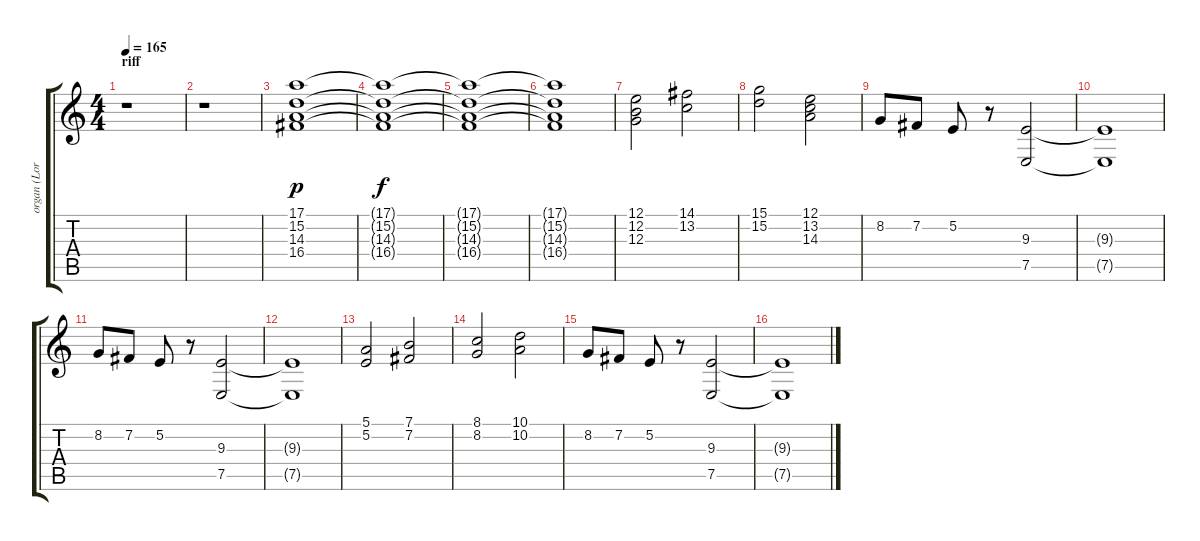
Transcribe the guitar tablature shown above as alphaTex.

\track ("organ (Lord)" "organ (Lor") {instrument rockorgan}
\staff {score tabs}
\tuning (E4 B3 G3 D3 A2 E2) {hide}
\ts (4 4)
\section ("" "riff")
\tempo 165
\clef g2
\ks c
r.1{dy p instrument rockorgan} |
r.1 |
(17.1 15.2 14.3 16.4).1 |
(17.1{t} 15.2{t} 14.3{t} 16.4{t}).1{dy f volume 9} |
(17.1{t} 15.2{t} 14.3{t} 16.4{t}).1{volume 5} |
(17.1{t} 15.2{t} 14.3{t} 16.4{t}).1{volume 0} |
(12.1 12.2 12.3).2{volume 13} (14.1 13.2).2 |
(15.1 15.2).2 (12.1 13.2 14.3).2 |
8.2.8 7.2.8 5.2.8 r.8 (9.3 7.5).2 |
(9.3{t} 7.5{t}).1 |
8.2.8 7.2.8 5.2.8 r.8 (9.3 7.5).2 |
(9.3{t} 7.5{t}).1 |
(5.1 5.2).2{volume 16} (7.1 7.2).2 |
(8.1 8.2).2 (10.1 10.2).2 |
8.2.8 7.2.8 5.2.8 r.8 (9.3 7.5).2 |
(9.3{t} 7.5{t}).1
